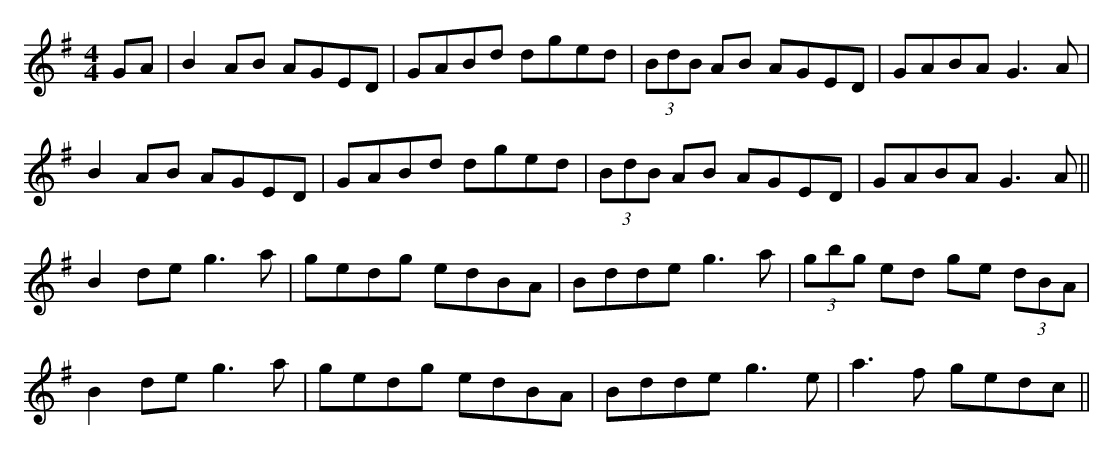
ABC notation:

X:1
M:4/4
K:G
GA|B2 AB AGED|GABd dged|(3BdB AB AGED|GABA G3 A|
B2 AB AGED|GABd dged|(3BdB AB AGED|GABA G3 A||
B2de g3a|gedg edBA|Bdde g3a|(3gbg ed ge (3dBA|
B2de g3a|gedg edBA|Bdde g3e|a3f gedc||
